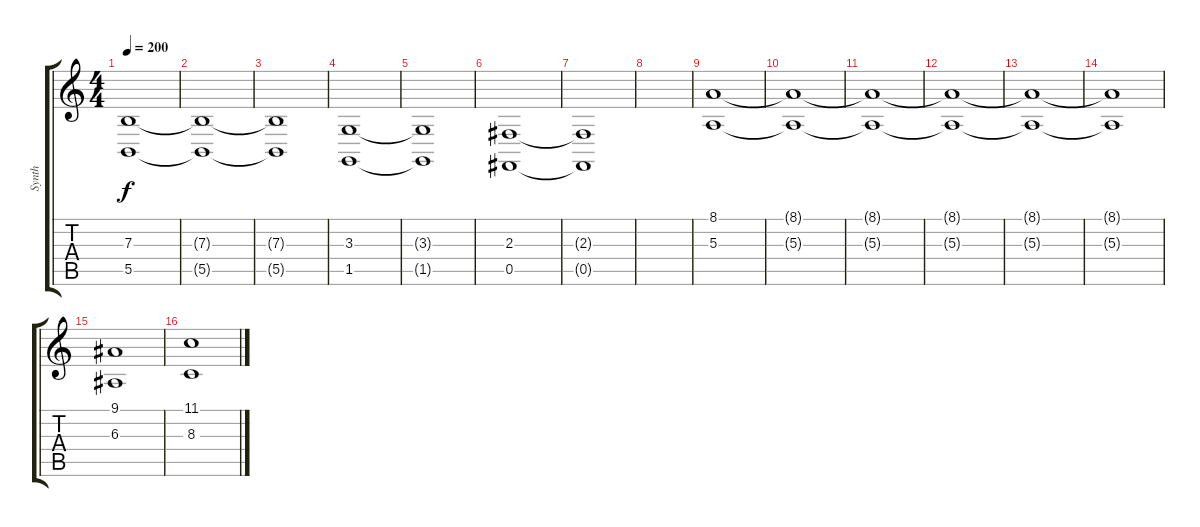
\track ("Synth" "Synth") {instrument pad2warm}
\staff {score tabs}
\tuning (Db4 Ab3 E3 B2 Gb2 B1) {hide}
\ts (4 4)
\tempo 200
\clef g2
\ks c
(7.3{t} 5.5{t}).1{dy f} |
(7.3{t} 5.5{t}).1 |
(7.3{t} 5.5{t}).1 |
(3.3 1.5).1 |
(3.3{t} 1.5{t}).1 |
(2.3 0.5).1 |
(2.3{t} 0.5{t}).1 |
|
(8.1 5.3).1 |
(8.1{t} 5.3{t}).1 |
(8.1{t} 5.3{t}).1 |
(8.1{t} 5.3{t}).1 |
(8.1{t} 5.3{t}).1 |
(8.1{t} 5.3{t}).1 |
(9.1 6.3).1 |
(11.1 8.3).1
